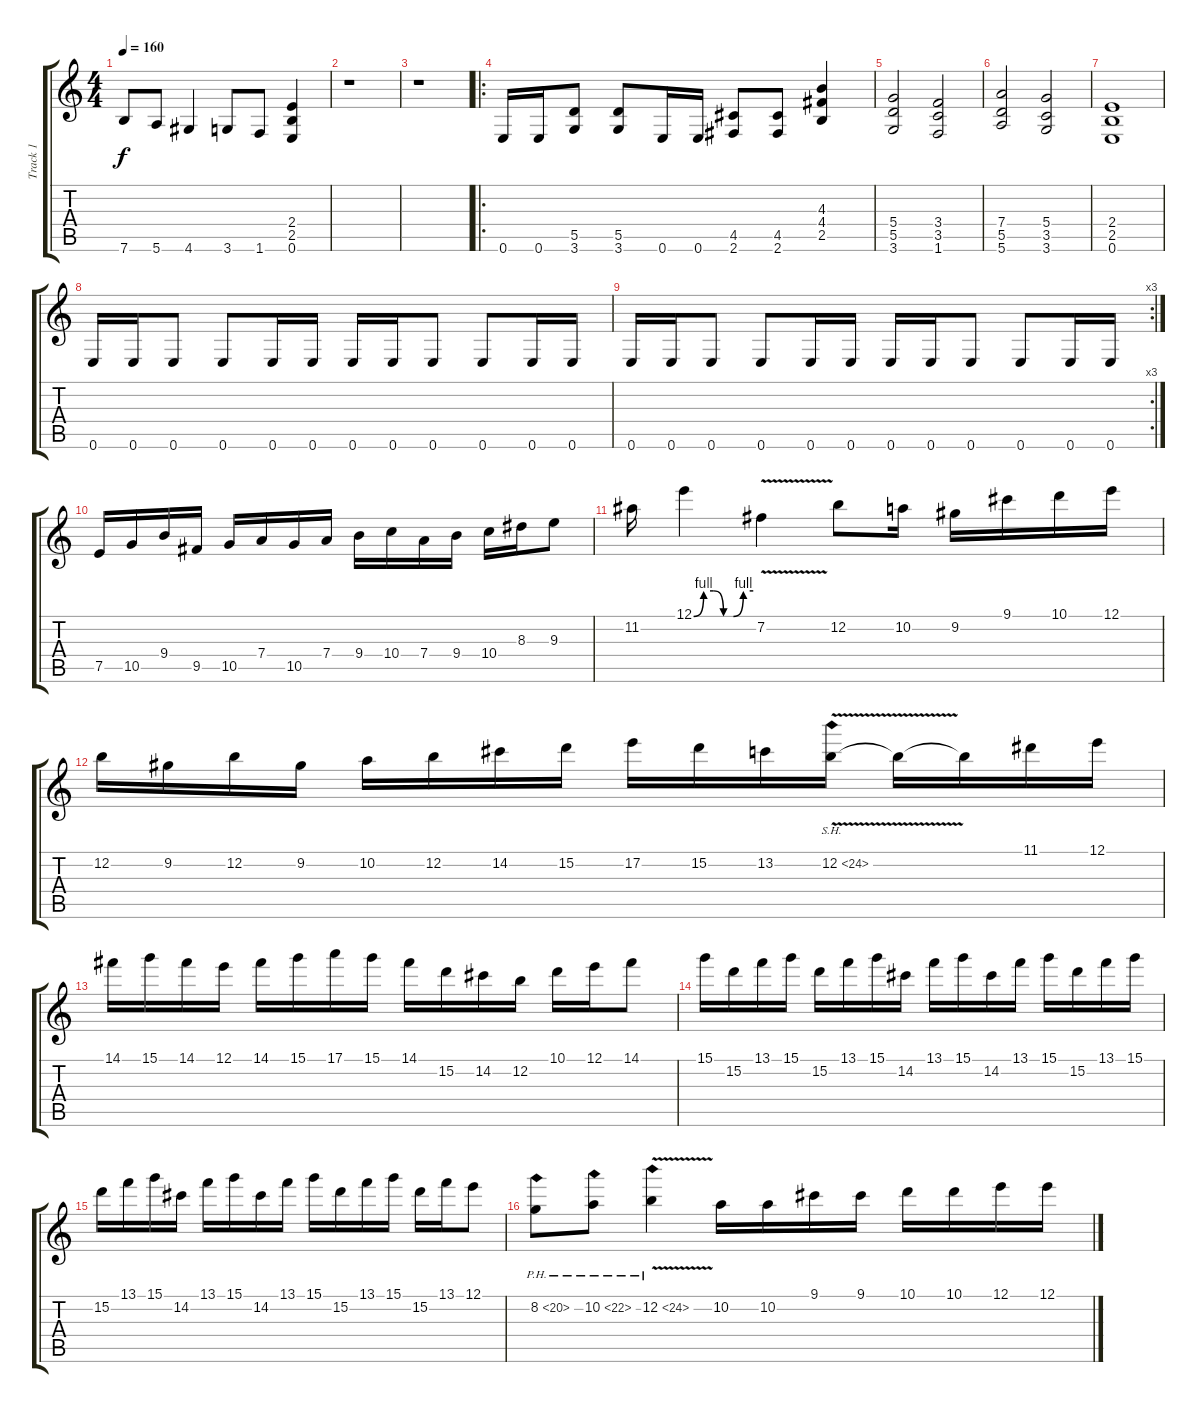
\track ("Track 1" "Track 1") {instrument distortionguitar}
\staff {score tabs}
\tuning (E4 B3 G3 D3 A2 E2) {hide}
\ts (4 4)
\tempo 160
\clef g2
\ks c
7.6.8{dy f} 5.6.8 4.6.4 3.6.8 1.6.8 (2.4 2.5 0.6).4 |
r.1 |
r.1 |
\ro
0.6.16 0.6.16 (5.5 3.6).8 (5.5 3.6).8 0.6.16 0.6.16 (4.5 2.6).8 (4.5 2.6).8 (4.3 4.4 2.5).4 |
(5.4 5.5 3.6).2 (3.4 3.5 1.6).2 |
(7.4 5.5 5.6).2 (5.4 3.5 3.6).2 |
(2.4 2.5 0.6).1 |
0.6.16 0.6.16 0.6.8 0.6.8 0.6.16 0.6.16 0.6.16 0.6.16 0.6.8 0.6.8 0.6.16 0.6.16 |
\rc 3
0.6.16 0.6.16 0.6.8 0.6.8 0.6.16 0.6.16 0.6.16 0.6.16 0.6.8 0.6.8 0.6.16 0.6.16 |
7.5.16 10.5.16 9.4.16 9.5.16 10.5.16 7.4.16 10.5.16 7.4.16 9.4.16 10.4.16 7.4.16 9.4.16 10.4.16 8.3.16 9.3.8 |
11.2.16 12.1{be (custom 0 0 10 4 20 4 30 0 40 0 50 4 60 4)}.4 7.2{v}.4 12.2.8 10.2.16 9.2.16 9.1.16 10.1.16 12.1.16 |
12.2.16 9.2.16 12.2.16 9.2.16 10.2.16 12.2.16 14.2.16 15.2.16 17.2.16 15.2.16 13.2.16 12.2{sh 12 v}.16 12.2{t}.16 12.2{t}.16 11.1.16 12.1.16 |
14.1.16 15.1.16 14.1.16 12.1.16 14.1.16 15.1.16 17.1.16 15.1.16 14.1.16 15.2.16 14.2.16 12.2.16 10.1.16 12.1.16 14.1.8 |
15.1.16 15.2.16 13.1.16 15.1.16 15.2.16 13.1.16 15.1.16 14.2.16 13.1.16 15.1.16 14.2.16 13.1.16 15.1.16 15.2.16 13.1.16 15.1.16 |
15.2.16 13.1.16 15.1.16 14.2.16 13.1.16 15.1.16 14.2.16 13.1.16 15.1.16 15.2.16 13.1.16 15.1.16 15.2.16 13.1.16 12.1.8 |
8.2{ph 12}.8 10.2{ph 12}.8 12.2{ph 12 v}.4 10.2.16 10.2.16 9.1.16 9.1.16 10.1.16 10.1.16 12.1.16 12.1.16
